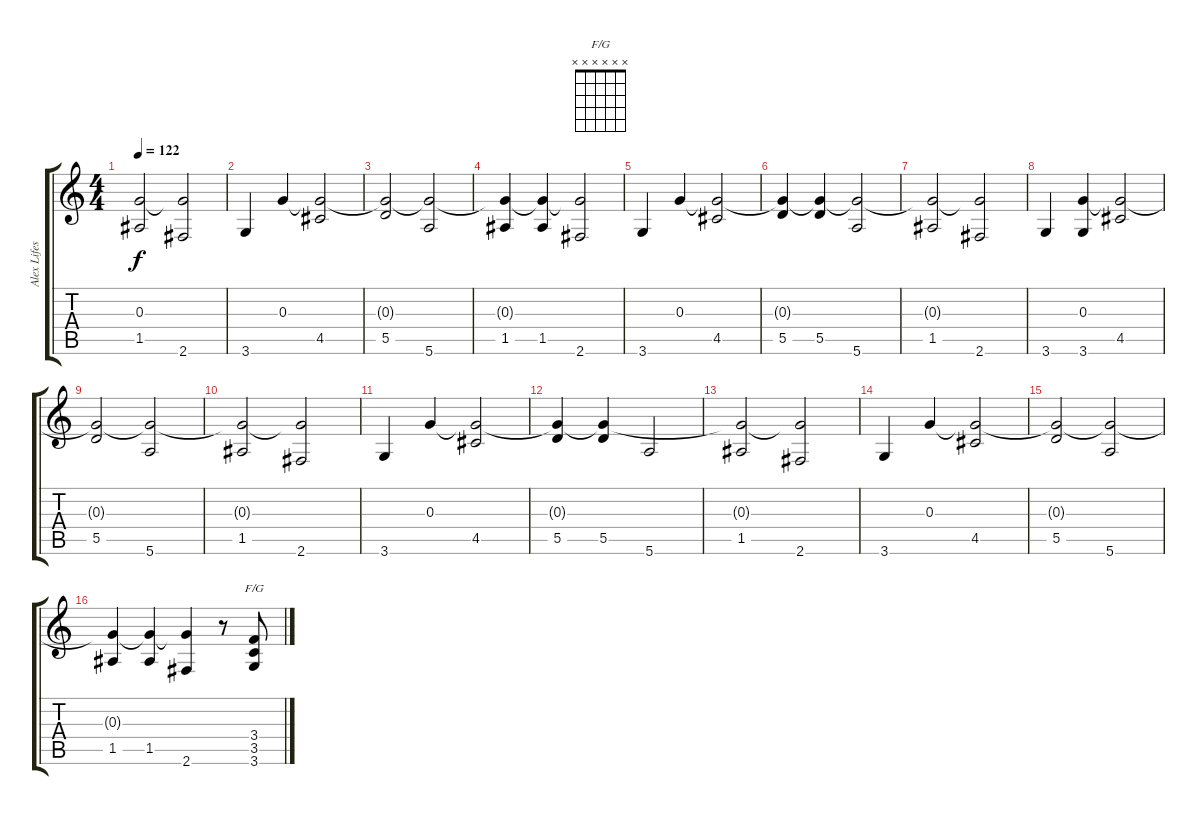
\track ("Alex Lifeson" "Alex Lifes") {instrument distortionguitar}
\staff {score tabs}
\tuning (E4 B3 G3 D3 A2 E2) {hide}
\chord ("F/G" x x x x x x) {firstfret 0}
\ts (4 4)
\tempo 122
\clef g2
\ks c
(0.3{t} 1.5).2{dy f} (0.3{t} 2.6).2 |
3.6.4 0.3.4 (0.3{t} 4.5).2 |
(0.3{t} 5.5).2 (0.3{t} 5.6).2 |
(0.3{t} 1.5).4 (0.3{t} 1.5).4 (0.3{t} 2.6).2 |
3.6.4{volume 12} 0.3.4 (0.3{t} 4.5).2 |
(0.3{t} 5.5).4 (0.3{t} 5.5).4 (0.3{t} 5.6).2 |
(0.3{t} 1.5).2 (0.3{t} 2.6).2 |
3.6.4 (0.3 3.6).4 (0.3{t} 4.5).2 |
(0.3{t} 5.5).2 (0.3{t} 5.6).2 |
(0.3{t} 1.5).2 (0.3{t} 2.6).2 |
3.6.4 0.3.4 (0.3{t} 4.5).2 |
(0.3{t} 5.5).4 (0.3{t} 5.5).4 5.6.2 |
(0.3{t} 1.5).2 (0.3{t} 2.6).2 |
3.6.4 0.3.4 (0.3{t} 4.5).2 |
(0.3{t} 5.5).2 (0.3{t} 5.6).2 |
(0.3{t} 1.5).4 (0.3{t} 1.5).4 (0.3{t} 2.6).4 r.8 (3.4 3.5 3.6).8{ch "F/G" volume 13}
